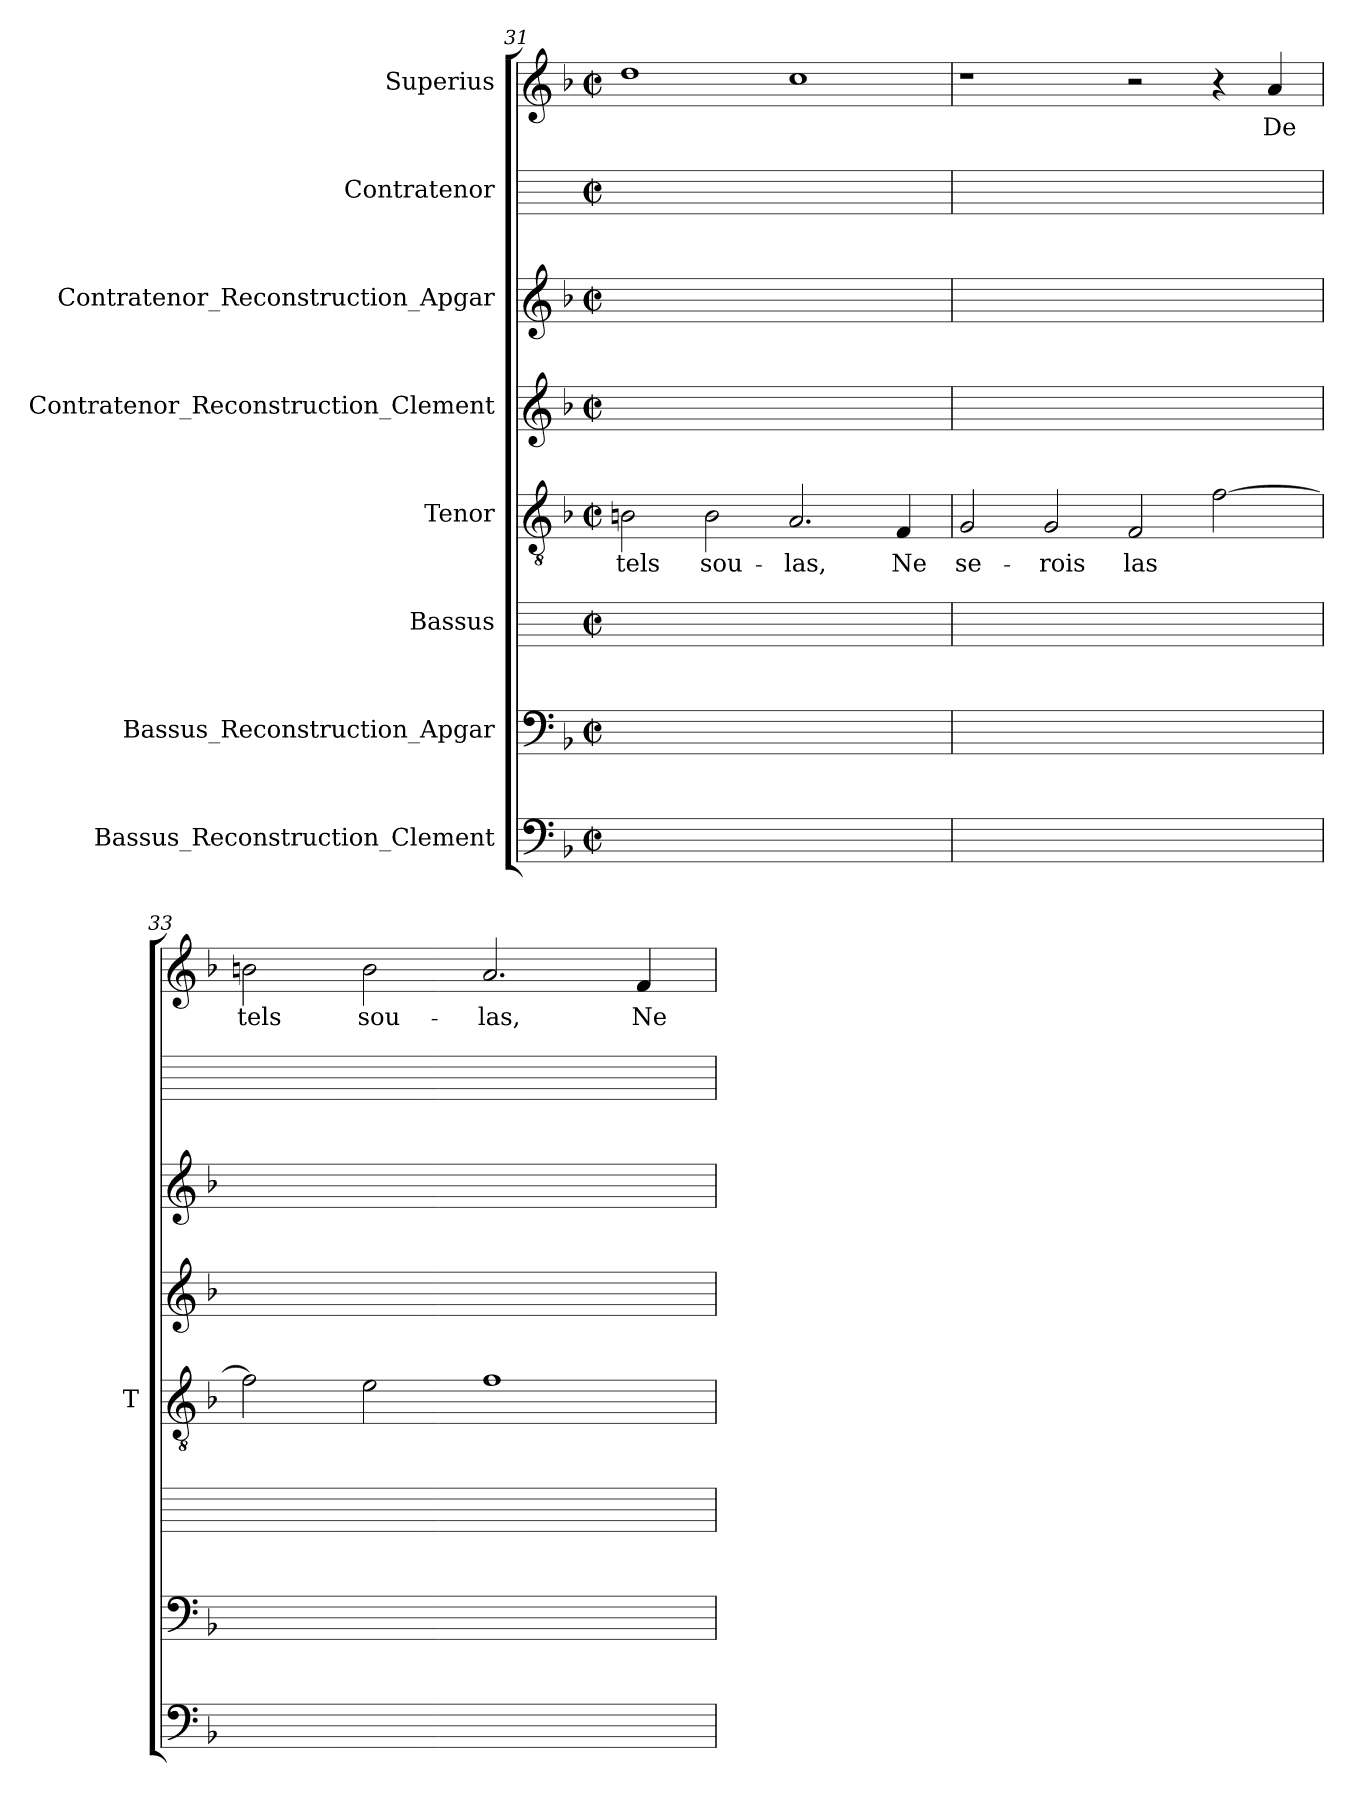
**kern	**kern	**kern	**kern	**text	**kern	**kern	**kern	**kern	**text
*part8	*part7	*part6	*part5	*part5	*part4	*part3	*part2	*part1	*part1
*staff8	*staff7	*staff6	*staff5	*staff5	*staff4	*staff3	*staff2	*staff1	*staff1
*I"Bassus_Reconstruction_Clement	*I"Bassus_Reconstruction_Apgar	*I"Bassus	*I"Tenor	*	*I"Contratenor_Reconstruction_Clement	*I"Contratenor_Reconstruction_Apgar	*I"Contratenor	*I"Superius	*
*	*	*	*I'T	*	*	*	*	*	*
*clefF4	*clefF4	*	*clefGv2	*	*clefG2	*clefG2	*	*clefG2	*
*k[b-]	*k[b-]	*	*k[b-]	*	*k[b-]	*k[b-]	*	*k[b-]	*
*F:	*F:	*	*F:	*	*F:	*F:	*	*F:	*
*M2/2	*M2/2	*M2/2	*M2/2	*	*M2/2	*M2/2	*M2/2	*M2/2	*
*met(c|)	*met(c|)	*met(c|)	*met(c|)	*	*met(c|)	*met(c|)	*met(c|)	*met(c|)	*
=31	=31	=31	=31	=31	=31	=31	=31	=31	=31
0ryy	0ryy	0ryy	2B	-tels	0ryy	0ryy	0ryy	1dd	.
.	.	.	2B	sou-	.	.	.	.	.
.	.	.	2.A	-las,	.	.	.	1cc	.
.	.	.	4F	-Ne	.	.	.	.	.
=32	=32	=32	=32	=32	=32	=32	=32	=32	=32
0ryy	0ryy	0ryy	2G	se-	0ryy	0ryy	0ryy	1r	.
.	.	.	2G	-rois	.	.	.	.	.
.	.	.	2F	-las	.	.	.	2r	.
.	.	.	[2f	.	.	.	.	4r	.
.	.	.	.	.	.	.	.	4a	-De
=33	=33	=33	=33	=33	=33	=33	=33	=33	=33
0ryy	0ryy	0ryy	2f]	.	0ryy	0ryy	0ryy	2b	-tels
.	.	.	2e	.	.	.	.	2b	sou-
.	.	.	1f	.	.	.	.	2.a	-las,
.	.	.	.	.	.	.	.	4f	-Ne
=	=	=	=	=	=	=	=	=	=
*-	*-	*-	*-	*-	*-	*-	*-	*-	*-
